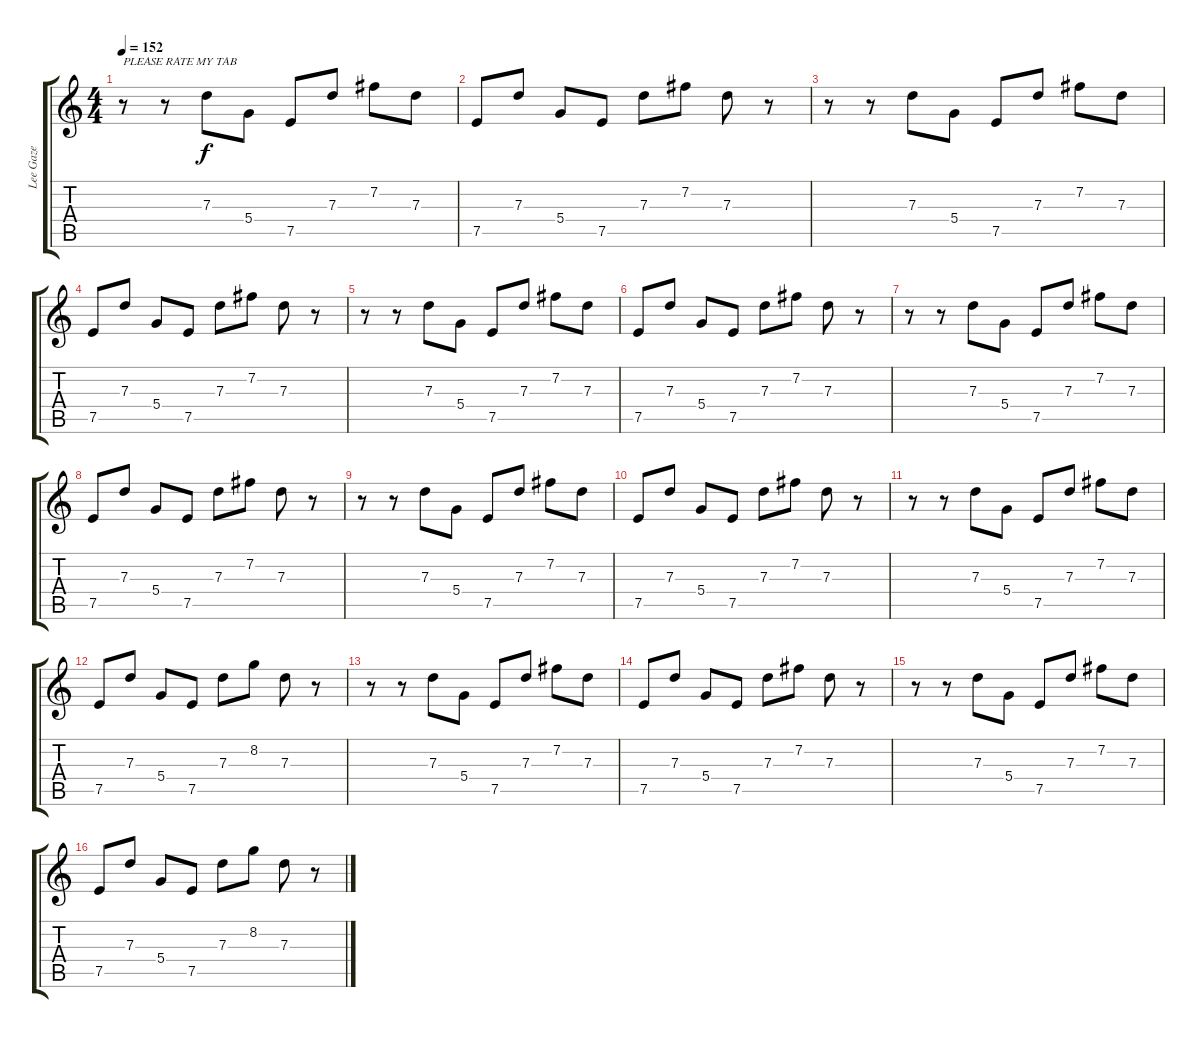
\track ("Lee Gaze" "Lee Gaze") {instrument electricguitarclean}
\staff {score tabs}
\tuning (E4 B3 G3 D3 A2 E2) {hide}
\ts (4 4)
\tempo 152
\clef g2
\ks c
r.8{txt "PLEASE RATE MY TAB" dy f instrument electricguitarclean} r.8 7.3.8 5.4.8 7.5.8 7.3.8 7.2.8 7.3.8 |
7.5.8 7.3.8 5.4.8 7.5.8 7.3.8 7.2.8 7.3.8 r.8 |
r.8 r.8 7.3.8 5.4.8 7.5.8 7.3.8 7.2.8 7.3.8 |
7.5.8 7.3.8 5.4.8 7.5.8 7.3.8 7.2.8 7.3.8 r.8 |
r.8 r.8 7.3.8 5.4.8 7.5.8 7.3.8 7.2.8 7.3.8 |
7.5.8 7.3.8 5.4.8 7.5.8 7.3.8 7.2.8 7.3.8 r.8 |
r.8 r.8 7.3.8 5.4.8 7.5.8 7.3.8 7.2.8 7.3.8 |
7.5.8 7.3.8 5.4.8 7.5.8 7.3.8 7.2.8 7.3.8 r.8 |
r.8 r.8 7.3.8 5.4.8 7.5.8 7.3.8 7.2.8 7.3.8 |
7.5.8 7.3.8 5.4.8 7.5.8 7.3.8 7.2.8 7.3.8 r.8 |
r.8 r.8 7.3.8 5.4.8 7.5.8 7.3.8 7.2.8 7.3.8 |
7.5.8 7.3.8 5.4.8 7.5.8 7.3.8 8.2.8 7.3.8 r.8 |
r.8 r.8 7.3.8 5.4.8 7.5.8 7.3.8 7.2.8 7.3.8 |
7.5.8 7.3.8 5.4.8 7.5.8 7.3.8 7.2.8 7.3.8 r.8 |
r.8 r.8 7.3.8 5.4.8 7.5.8 7.3.8 7.2.8 7.3.8 |
7.5.8 7.3.8 5.4.8 7.5.8 7.3.8 8.2.8 7.3.8 r.8
